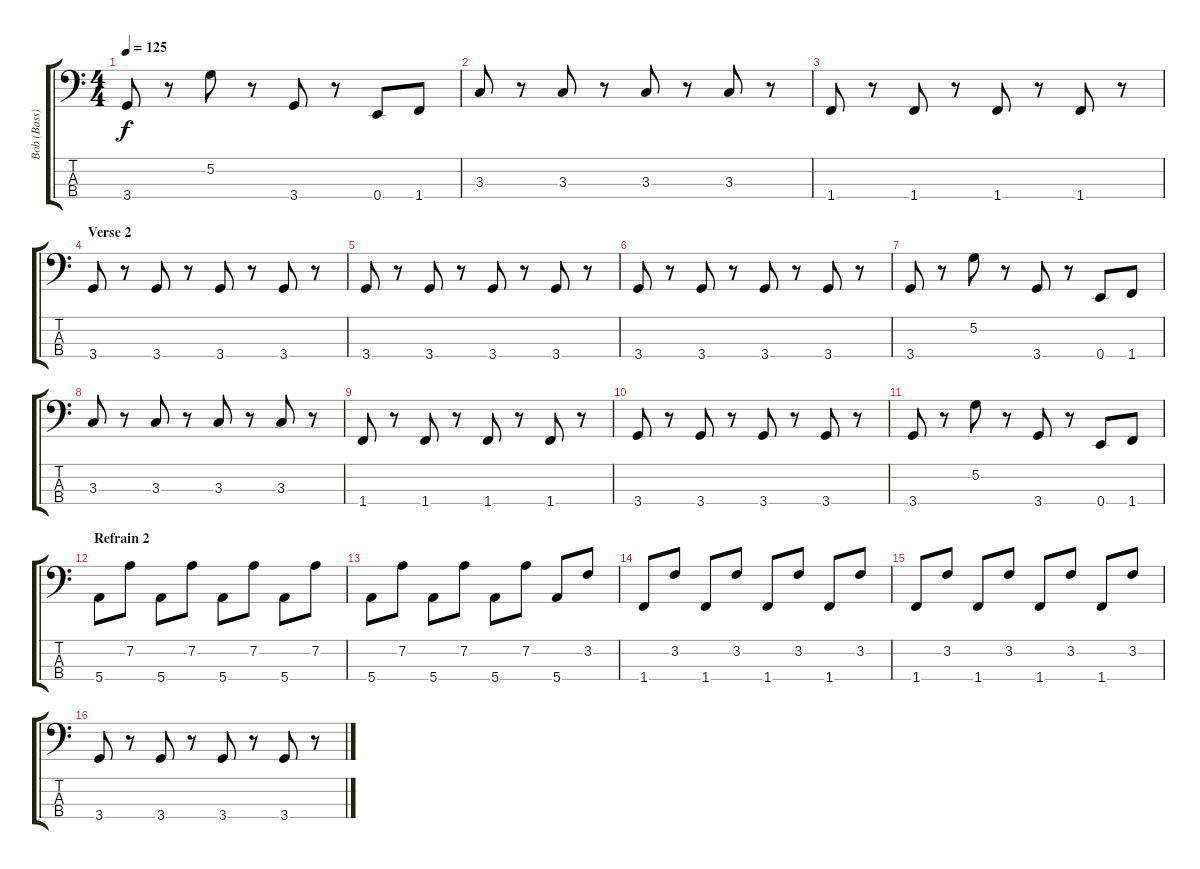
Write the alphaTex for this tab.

\track ("Bob (Bass)" "Bob (Bass)") {instrument electricbassfinger}
\staff {score tabs}
\tuning (G2 D2 A1 E1) {hide}
\ts (4 4)
\tempo 125
\clef f4
\ks c
3.4.8{dy f} r.8 5.2.8 r.8 3.4.8 r.8 0.4.8 1.4.8 |
3.3.8 r.8 3.3.8 r.8 3.3.8 r.8 3.3.8 r.8 |
1.4.8 r.8 1.4.8 r.8 1.4.8 r.8 1.4.8 r.8 |
\section ("" "Verse 2")
3.4.8 r.8 3.4.8 r.8 3.4.8 r.8 3.4.8 r.8 |
3.4.8 r.8 3.4.8 r.8 3.4.8 r.8 3.4.8 r.8 |
3.4.8 r.8 3.4.8 r.8 3.4.8 r.8 3.4.8 r.8 |
3.4.8 r.8 5.2.8 r.8 3.4.8 r.8 0.4.8 1.4.8 |
3.3.8 r.8 3.3.8 r.8 3.3.8 r.8 3.3.8 r.8 |
1.4.8 r.8 1.4.8 r.8 1.4.8 r.8 1.4.8 r.8 |
3.4.8 r.8 3.4.8 r.8 3.4.8 r.8 3.4.8 r.8 |
3.4.8 r.8 5.2.8 r.8 3.4.8 r.8 0.4.8 1.4.8 |
\section ("" "Refrain 2")
5.4.8 7.2.8 5.4.8 7.2.8 5.4.8 7.2.8 5.4.8 7.2.8 |
5.4.8 7.2.8 5.4.8 7.2.8 5.4.8 7.2.8 5.4.8 3.2.8 |
1.4.8 3.2.8 1.4.8 3.2.8 1.4.8 3.2.8 1.4.8 3.2.8 |
1.4.8 3.2.8 1.4.8 3.2.8 1.4.8 3.2.8 1.4.8 3.2.8 |
3.4.8 r.8 3.4.8 r.8 3.4.8 r.8 3.4.8 r.8
